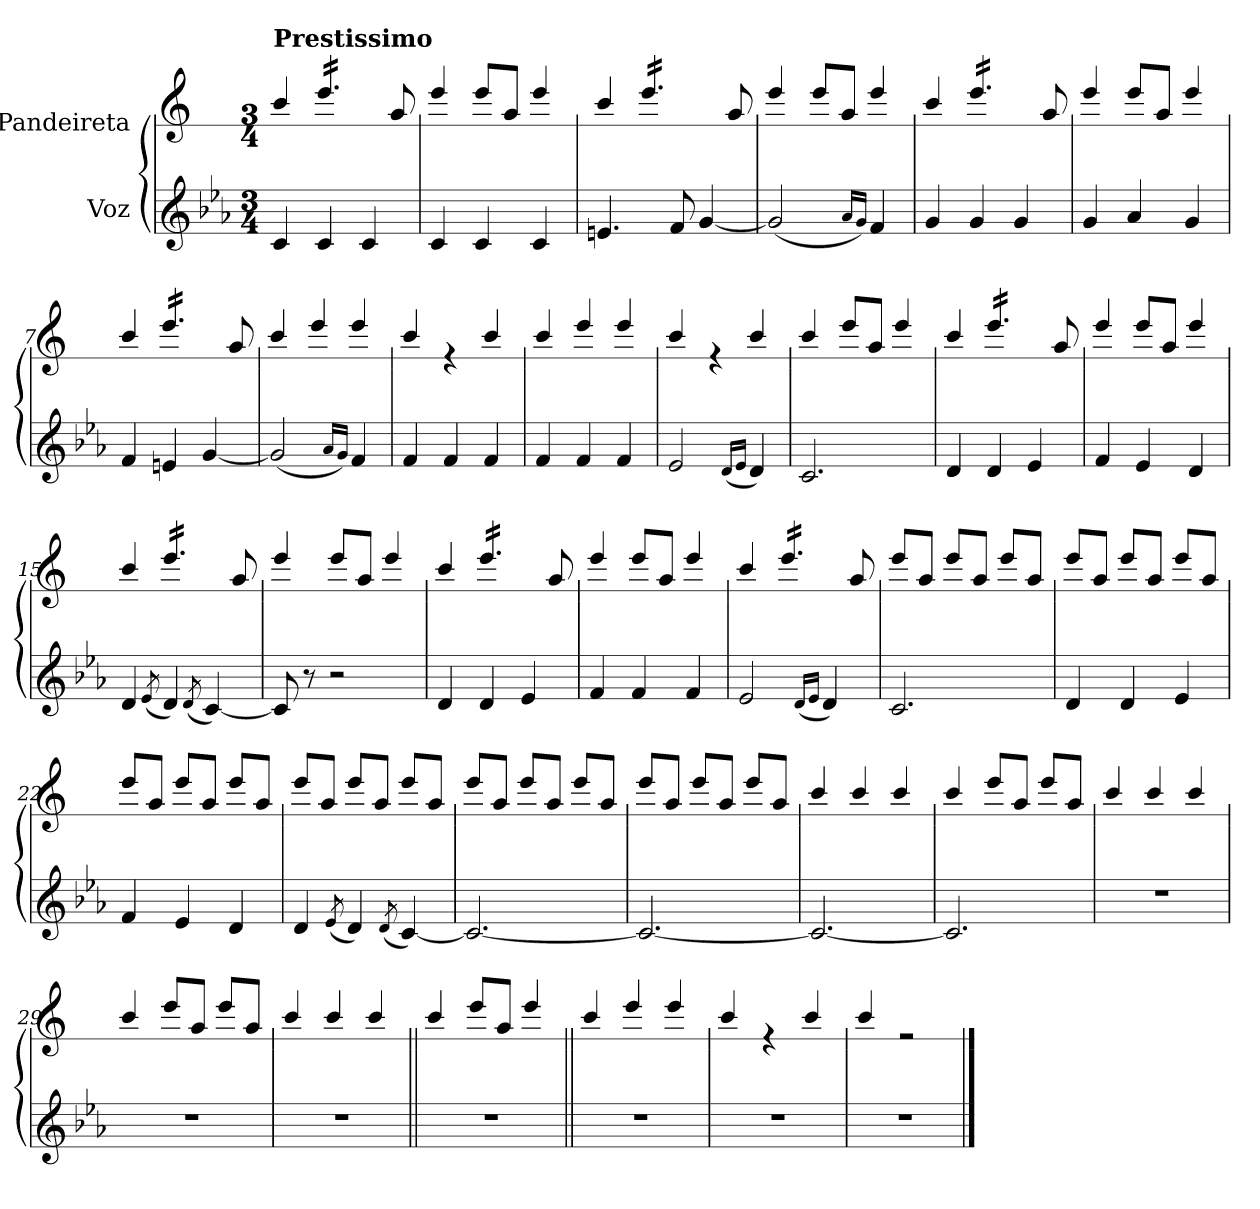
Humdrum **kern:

**kern	**kern
*part2	*part1
*staff2	*staff1
*I"Voz	*I"Pandeireta
*	*stria1
*clefG2	*clefG2
*k[b-e-a-]	*k[]
*M3/4	*M3/4
=1	=1
!	!LO:TX:a:B:t=Prestissimo
4c/	4b/
*	*tremolo
4c/	16dd/LL
.	16dd/
.	16dd/
.	16dd/
4c/	16dd/
.	16dd/JJ
*	*Xtremolo
.	8g/
=2	=2
4c/	4dd/
4c/	8dd/L
.	8g/J
4c/	4dd/
=3	=3
4.en/	4b/
*	*tremolo
.	16dd/LL
.	16dd/
8f/	16dd/
.	16dd/
[4g/	16dd/
.	16dd/JJ
*	*Xtremolo
.	8g/
=4	=4
(2g/]	4dd/
.	8dd/L
.	8g/J
16qa-/LL	.
16qg/JJ)	.
4f/	4dd/
=5	=5
4g/	4b/
*	*tremolo
4g/	16dd/LL
.	16dd/
.	16dd/
.	16dd/
4g/	16dd/
.	16dd/JJ
*	*Xtremolo
.	8g/
=6	=6
4g/	4dd/
4a-/	8dd/L
.	8g/J
4g/	4dd/
!!LO:LB:g=z
=7	=7
4f/	4b/
*	*tremolo
4en/	16dd/LL
.	16dd/
.	16dd/
.	16dd/
[4g/	16dd/
.	16dd/JJ
*	*Xtremolo
.	8g/
=8	=8
(2g/]	4b/
.	4dd/
16qa-/LL	.
16qg/JJ)	.
4f/	4dd/
=9	=9
4f/	4b/
4f/	4r
4f/	4b/
=10	=10
4f/	4b/
4f/	4dd/
4f/	4dd/
=11	=11
2e-/	4b/
.	4r
(16qd/LL	.
16qe-/JJ	.
4d/)	4b/
=12	=12
2.c/	4b/
.	8dd/L
.	8g/J
.	4dd/
=13	=13
4d/	4b/
*	*tremolo
4d/	16dd/LL
.	16dd/
.	16dd/
.	16dd/
4e-/	16dd/
.	16dd/JJ
*	*Xtremolo
.	8g/
=14	=14
4f/	4dd/
4e-/	8dd/L
.	8g/J
4d/	4dd/
!!LO:LB:g=z
=15	=15
4d/	4b/
(8qe-/	.
*	*tremolo
4d/)	16dd/LL
.	16dd/
.	16dd/
.	16dd/
(8qd/	.
[4c/)	16dd/
.	16dd/JJ
*	*Xtremolo
.	8g/
=16	=16
8c/]	4dd/
8r	.
2r	8dd/L
.	8g/J
.	4dd/
=17	=17
4d/	4b/
*	*tremolo
4d/	16dd/LL
.	16dd/
.	16dd/
.	16dd/
4e-/	16dd/
.	16dd/JJ
*	*Xtremolo
.	8g/
=18	=18
4f/	4dd/
4f/	8dd/L
.	8g/J
4f/	4dd/
=19	=19
2e-/	4b/
*	*tremolo
.	16dd/LL
.	16dd/
.	16dd/
.	16dd/
(16qd/LL	.
16qe-/JJ	.
4d/)	16dd/
.	16dd/JJ
*	*Xtremolo
.	8g/
=20	=20
2.c/	8dd/L
.	8g/J
.	8dd/L
.	8g/J
.	8dd/L
.	8g/J
!!LO:LB:g=z
=21	=21
4d/	8dd/L
.	8g/J
4d/	8dd/L
.	8g/J
4e-/	8dd/L
.	8g/J
=22	=22
4f/	8dd/L
.	8g/J
4e-/	8dd/L
.	8g/J
4d/	8dd/L
.	8g/J
=23	=23
4d/	8dd/L
.	8g/J
(8qe-/	.
4d/)	8dd/L
.	8g/J
(8qd/	.
[4c/)	8dd/L
.	8g/J
=24	=24
2.c/_	8dd/L
.	8g/J
.	8dd/L
.	8g/J
.	8dd/L
.	8g/J
=25	=25
2.c/_	8dd/L
.	8g/J
.	8dd/L
.	8g/J
.	8dd/L
.	8g/J
!!LO:LB:g=z
=26	=26
2.c/_	4b/
.	4b/
.	4b/
=27	=27
2.c/]	4b/
.	8dd/L
.	8g/J
.	8dd/L
.	8g/J
=28	=28
2.r	4b/
.	4b/
.	4b/
=29	=29
2.r	4b/
.	8dd/L
.	8g/J
.	8dd/L
.	8g/J
=30	=30
2.r	4b/
.	4b/
.	4b/
=31||	=31||
2.r	4b/
.	8dd/L
.	8g/J
.	4dd/
=32||	=32||
2.r	4b/
.	4dd/
.	4dd/
!!LO:LB:g=z
=33	=33
2.r	4b/
.	4r
.	4b/
=34	=34
2.r	4b/
.	2r
==	==
*-	*-
